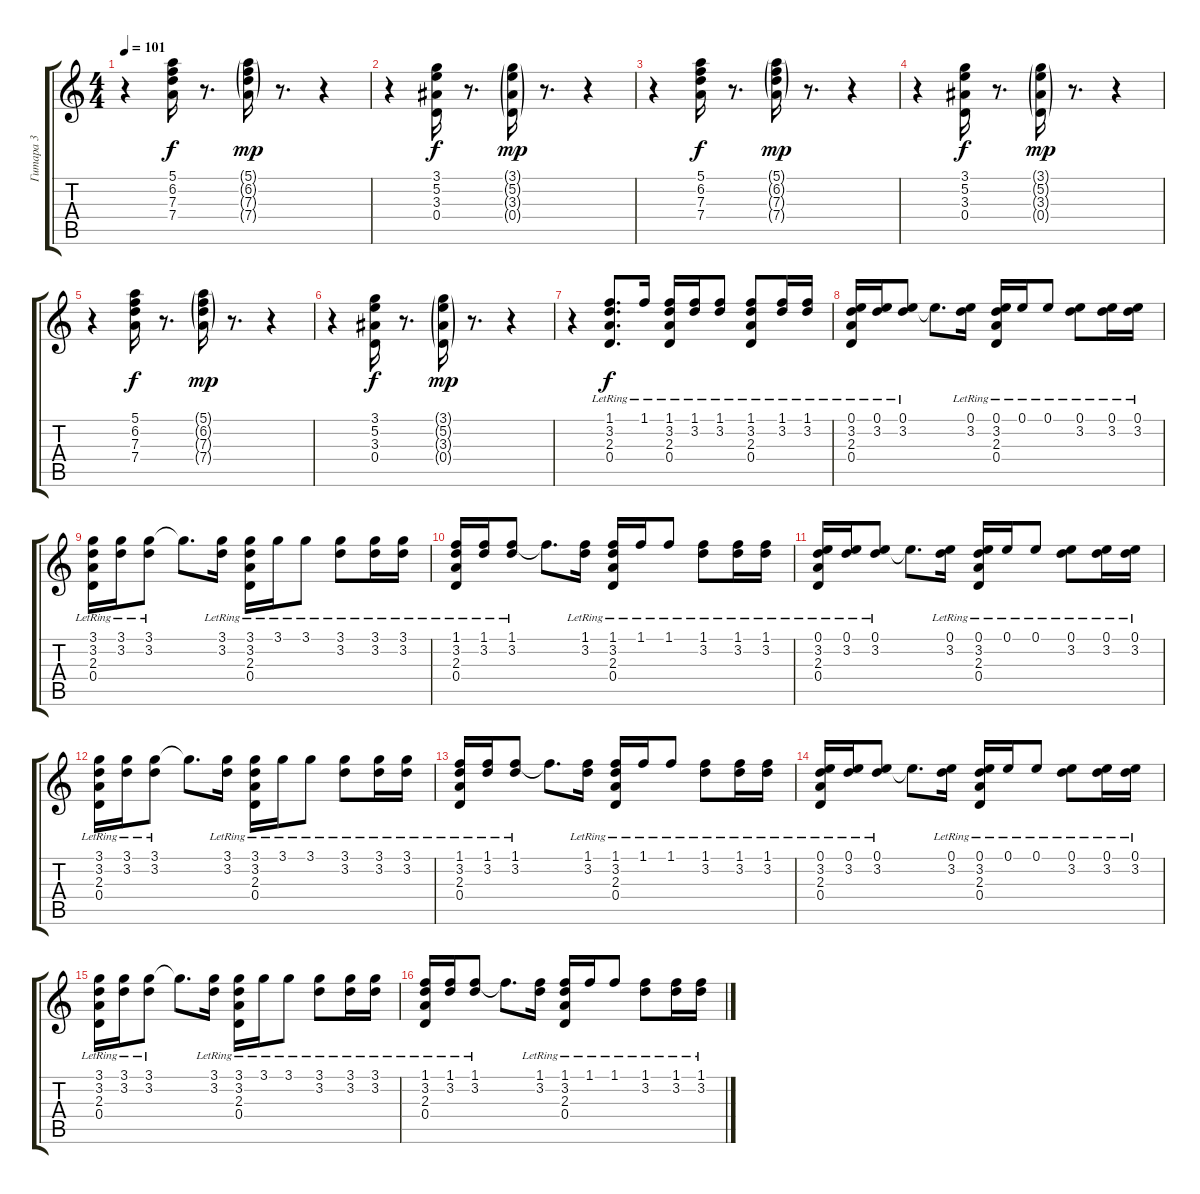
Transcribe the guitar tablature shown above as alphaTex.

\track ("Гитара 3" "Гитара 3") {instrument distortionguitar}
\staff {score tabs}
\tuning (E4 B3 G3 D3 A2 E2) {hide}
\ts (4 4)
\tempo 101
\clef g2
\ks c
r.4{dy mp} (5.1 6.2 7.3 7.4).16{dy f} r.8{d} (5.1{g} 6.2{g} 7.3{g} 7.4{g}).16{dy mp} r.8{d} r.4 |
r.4 (3.1 5.2 3.3 0.4).16{dy f} r.8{d} (3.1{g} 5.2{g} 3.3{g} 0.4{g}).16{dy mp} r.8{d} r.4 |
r.4 (5.1 6.2 7.3 7.4).16{dy f} r.8{d} (5.1{g} 6.2{g} 7.3{g} 7.4{g}).16{dy mp} r.8{d} r.4 |
r.4 (3.1 5.2 3.3 0.4).16{dy f} r.8{d} (3.1{g} 5.2{g} 3.3{g} 0.4{g}).16{dy mp} r.8{d} r.4 |
r.4 (5.1 6.2 7.3 7.4).16{dy f} r.8{d} (5.1{g} 6.2{g} 7.3{g} 7.4{g}).16{dy mp} r.8{d} r.4 |
r.4 (3.1 5.2 3.3 0.4).16{dy f} r.8{d} (3.1{g} 5.2{g} 3.3{g} 0.4{g}).16{dy mp} r.8{d} r.4 |
r.4{volume 6 instrument acousticguitarsteel} (1.1{lr} 3.2{lr} 2.3{lr} 0.4{lr}).8{d dy f} 1.1{lr}.16 (1.1{lr} 3.2{lr} 2.3{lr} 0.4{lr}).16 (1.1{lr} 3.2{lr}).16 (1.1{lr} 3.2{lr}).8 (1.1{lr} 3.2{lr} 2.3{lr} 0.4{lr}).8 (1.1{lr} 3.2{lr}).16 (1.1{lr} 3.2{lr}).16 |
(0.1{lr} 3.2{lr} 2.3{lr} 0.4{lr}).16 (0.1{lr} 3.2{lr}).16 (0.1{lr} 3.2{lr}).8 0.1{t}.8{d} (0.1{lr} 3.2{lr}).16 (0.1{lr} 3.2{lr} 2.3{lr} 0.4{lr}).16 0.1{lr}.16 0.1{lr}.8 (0.1{lr} 3.2{lr}).8 (0.1{lr} 3.2{lr}).16 (0.1{lr} 3.2{lr}).16 |
(3.1{lr} 3.2{lr} 2.3{lr} 0.4{lr}).16 (3.1{lr} 3.2{lr}).16 (3.1{lr} 3.2{lr}).8 3.1{t}.8{d} (3.1{lr} 3.2{lr}).16 (3.1{lr} 3.2{lr} 2.3{lr} 0.4{lr}).16 3.1{lr}.16 3.1{lr}.8 (3.1{lr} 3.2{lr}).8 (3.1{lr} 3.2{lr}).16 (3.1{lr} 3.2{lr}).16 |
(1.1{lr} 3.2{lr} 2.3{lr} 0.4{lr}).16 (1.1{lr} 3.2{lr}).16 (1.1{lr} 3.2{lr}).8 1.1{t}.8{d} (1.1{lr} 3.2{lr}).16 (1.1{lr} 3.2{lr} 2.3{lr} 0.4{lr}).16 1.1{lr}.16 1.1{lr}.8 (1.1{lr} 3.2{lr}).8 (1.1{lr} 3.2{lr}).16 (1.1{lr} 3.2{lr}).16 |
(0.1{lr} 3.2{lr} 2.3{lr} 0.4{lr}).16 (0.1{lr} 3.2{lr}).16 (0.1{lr} 3.2{lr}).8 0.1{t}.8{d} (0.1{lr} 3.2{lr}).16 (0.1{lr} 3.2{lr} 2.3{lr} 0.4{lr}).16 0.1{lr}.16 0.1{lr}.8 (0.1{lr} 3.2{lr}).8 (0.1{lr} 3.2{lr}).16 (0.1{lr} 3.2{lr}).16 |
(3.1{lr} 3.2{lr} 2.3{lr} 0.4{lr}).16 (3.1{lr} 3.2{lr}).16 (3.1{lr} 3.2{lr}).8 3.1{t}.8{d} (3.1{lr} 3.2{lr}).16 (3.1{lr} 3.2{lr} 2.3{lr} 0.4{lr}).16 3.1{lr}.16 3.1{lr}.8 (3.1{lr} 3.2{lr}).8 (3.1{lr} 3.2{lr}).16 (3.1{lr} 3.2{lr}).16 |
(1.1{lr} 3.2{lr} 2.3{lr} 0.4{lr}).16 (1.1{lr} 3.2{lr}).16 (1.1{lr} 3.2{lr}).8 1.1{t}.8{d} (1.1{lr} 3.2{lr}).16 (1.1{lr} 3.2{lr} 2.3{lr} 0.4{lr}).16 1.1{lr}.16 1.1{lr}.8 (1.1{lr} 3.2{lr}).8 (1.1{lr} 3.2{lr}).16 (1.1{lr} 3.2{lr}).16 |
(0.1{lr} 3.2{lr} 2.3{lr} 0.4{lr}).16 (0.1{lr} 3.2{lr}).16 (0.1{lr} 3.2{lr}).8 0.1{t}.8{d} (0.1{lr} 3.2{lr}).16 (0.1{lr} 3.2{lr} 2.3{lr} 0.4{lr}).16 0.1{lr}.16 0.1{lr}.8 (0.1{lr} 3.2{lr}).8 (0.1{lr} 3.2{lr}).16 (0.1{lr} 3.2{lr}).16 |
(3.1{lr} 3.2{lr} 2.3{lr} 0.4{lr}).16 (3.1{lr} 3.2{lr}).16 (3.1{lr} 3.2{lr}).8 3.1{t}.8{d} (3.1{lr} 3.2{lr}).16 (3.1{lr} 3.2{lr} 2.3{lr} 0.4{lr}).16 3.1{lr}.16 3.1{lr}.8 (3.1{lr} 3.2{lr}).8 (3.1{lr} 3.2{lr}).16 (3.1{lr} 3.2{lr}).16 |
(1.1{lr} 3.2{lr} 2.3{lr} 0.4{lr}).16 (1.1{lr} 3.2{lr}).16 (1.1{lr} 3.2{lr}).8 1.1{t}.8{d} (1.1{lr} 3.2{lr}).16 (1.1{lr} 3.2{lr} 2.3{lr} 0.4{lr}).16 1.1{lr}.16 1.1{lr}.8 (1.1{lr} 3.2{lr}).8 (1.1{lr} 3.2{lr}).16 (1.1{lr} 3.2{lr}).16
